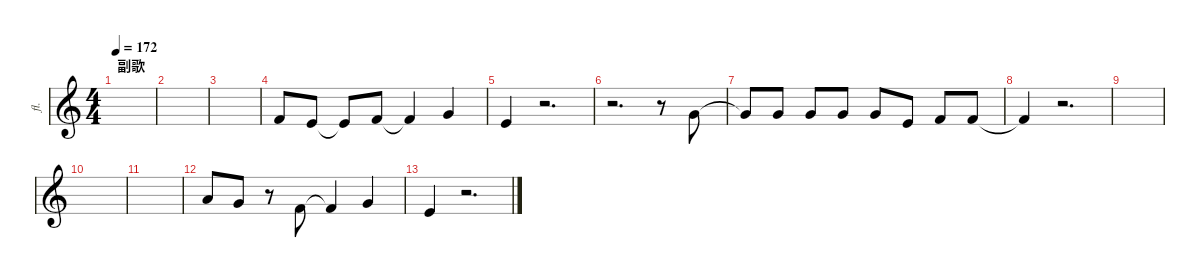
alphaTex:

\defaultSystemsLayout 4
\hideDynamics
\bracketExtendMode nobrackets
\track ("Vocal和" "fl.") {instrument flute}
\staff {score}
\tuning (E4 B3 G3 D3 A2 E2)
\ts (4 4)
\section ("" "副歌")
\tempo 172
\clef g2
\ks c
|
|
|
1.1.8{beam Up} 0.1.8{beam Up} 0.1{t}.8{beam Up} 1.1.8{beam Up} 1.1{t}.4{beam Up} 3.1.4{beam Up} |
0.1.4{beam Up} r.2{d beam Down} |
r.2{d beam Down} r.8{beam Down} 3.1.8{beam Up} |
3.1{t}.8{beam Up} 3.1.8{beam Up} 3.1.8{beam Up} 3.1.8{beam Up} 3.1.8{beam Up} 0.1.8{beam Up} 1.1.8{beam Up} 1.1.8{beam Up} |
1.1{t}.4{beam Up} r.2{d beam Down} |
|
|
|
5.1.8{beam Up} 3.1.8{beam Up} r.8{beam Down} 1.1.8{beam Up} 1.1{t}.4{beam Up} 3.1.4{beam Up} |
0.1.4{beam Up} r.2{d beam Down}
